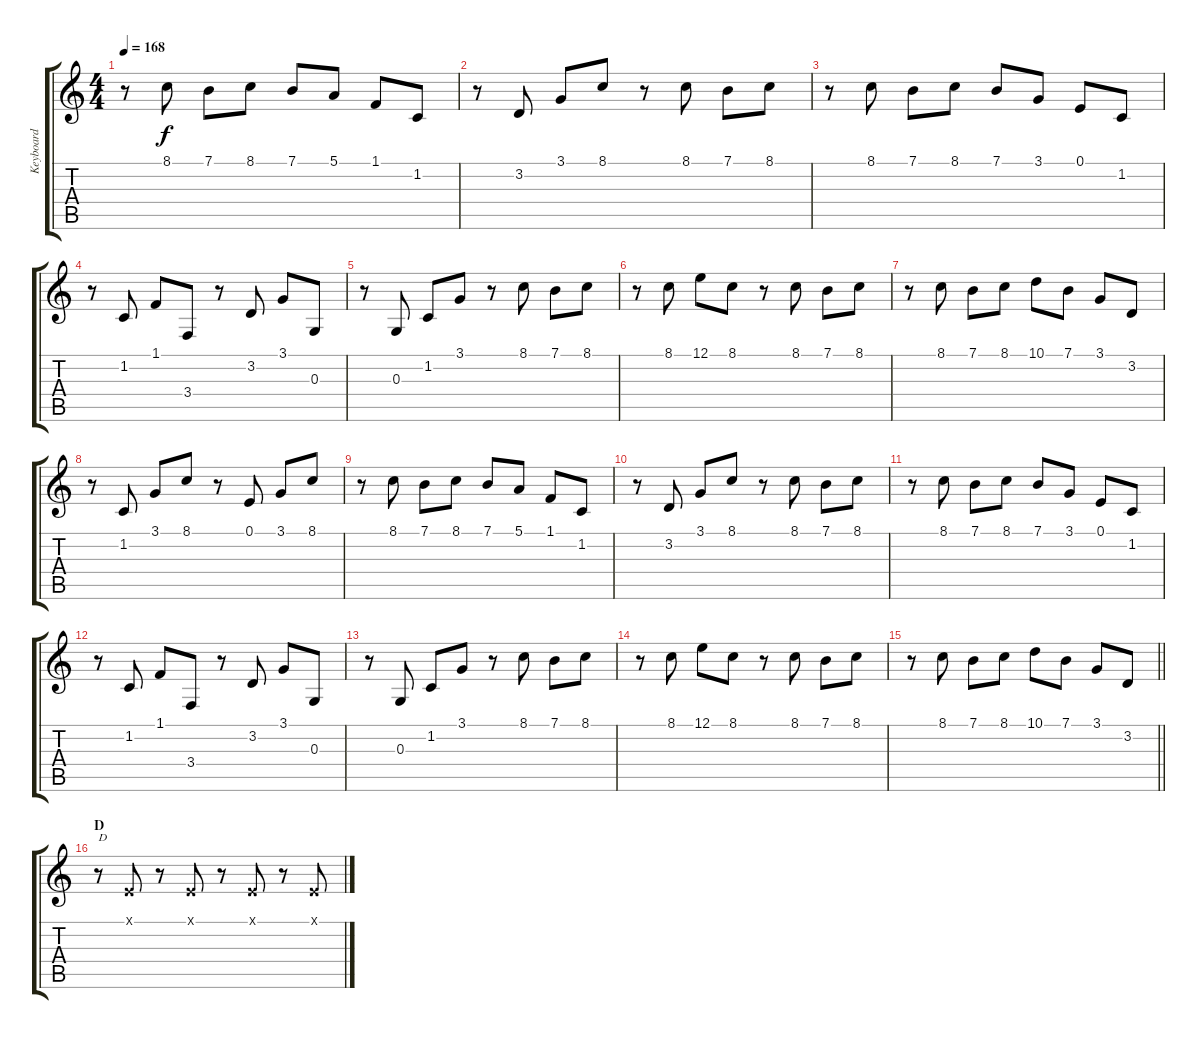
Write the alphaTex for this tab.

\track ("Keyboard" "Keyboard") {instrument pad6metallic}
\staff {score tabs}
\tuning (E4 B3 G3 D3 A2 E2) {hide}
\ts (4 4)
\tempo 168
\clef g2
\ks c
r.8{dy f} 8.1.8 7.1.8 8.1.8 7.1.8 5.1.8 1.1.8 1.2.8 |
r.8 3.2.8 3.1.8 8.1.8 r.8 8.1.8 7.1.8 8.1.8 |
r.8 8.1.8 7.1.8 8.1.8 7.1.8 3.1.8 0.1.8 1.2.8 |
r.8 1.2.8 1.1.8 3.4.8 r.8 3.2.8 3.1.8 0.3.8 |
r.8 0.3.8 1.2.8 3.1.8 r.8 8.1.8 7.1.8 8.1.8 |
r.8 8.1.8 12.1.8 8.1.8 r.8 8.1.8 7.1.8 8.1.8 |
r.8 8.1.8 7.1.8 8.1.8 10.1.8 7.1.8 3.1.8 3.2.8 |
r.8 1.2.8 3.1.8 8.1.8 r.8 0.1.8 3.1.8 8.1.8 |
r.8 8.1.8 7.1.8 8.1.8 7.1.8 5.1.8 1.1.8 1.2.8 |
r.8 3.2.8 3.1.8 8.1.8 r.8 8.1.8 7.1.8 8.1.8 |
r.8 8.1.8 7.1.8 8.1.8 7.1.8 3.1.8 0.1.8 1.2.8 |
r.8 1.2.8 1.1.8 3.4.8 r.8 3.2.8 3.1.8 0.3.8 |
r.8 0.3.8 1.2.8 3.1.8 r.8 8.1.8 7.1.8 8.1.8 |
r.8 8.1.8 12.1.8 8.1.8 r.8 8.1.8 7.1.8 8.1.8 |
\barLineRight lightlight
r.8 8.1.8 7.1.8 8.1.8 10.1.8 7.1.8 3.1.8 3.2.8 |
\section ("" "D")
r.8{txt "D"} 0.1{x}.8 r.8 0.1{x}.8 r.8 0.1{x}.8 r.8 0.1{x}.8
